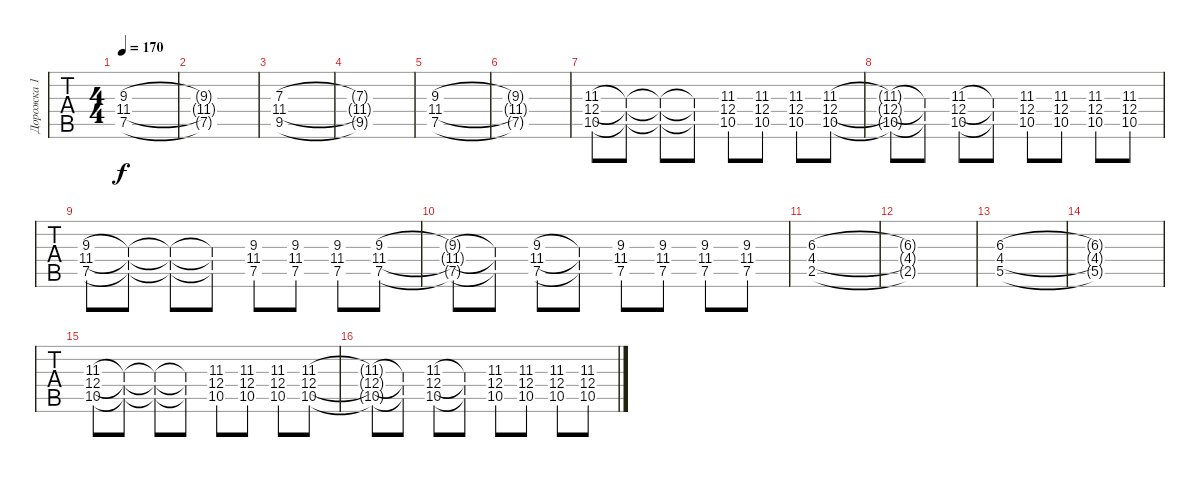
\track ("Дорожка 1" "Дорожка 1") {instrument overdrivenguitar}
\staff {tabs}
\tuning (D4 A3 F3 C3 G2 C2) {hide}
\ts (4 4)
\tempo 170
\clef g2
\ks c
(9.3 11.4 7.5).1{dy f} |
(9.3{t} 11.4{t} 7.5{t}).1 |
(7.3 11.4 9.5).1 |
(7.3{t} 11.4{t} 9.5{t}).1 |
(9.3 11.4 7.5).1 |
(9.3{t} 11.4{t} 7.5{t}).1 |
(11.3 12.4 10.5).8{instrument overdrivenguitar} (11.3{t} 12.4{t} 10.5{t}).8 (11.3{t} 12.4{t} 10.5{t}).8 (11.3{t} 12.4{t} 10.5{t}).8 (11.3 12.4 10.5).8 (11.3 12.4 10.5).8 (11.3 12.4 10.5).8 (11.3 12.4 10.5).8 |
(11.3{t} 12.4{t} 10.5{t}).8 (11.3{t} 12.4{t} 10.5{t}).8 (11.3 12.4 10.5).8 (11.3{t} 12.4{t} 10.5{t}).8 (11.3 12.4 10.5).8 (11.3 12.4 10.5).8 (11.3 12.4 10.5).8 (11.3 12.4 10.5).8 |
(9.3 11.4 7.5).8{instrument overdrivenguitar} (9.3{t} 11.4{t} 7.5{t}).8 (9.3{t} 11.4{t} 7.5{t}).8 (9.3{t} 11.4{t} 7.5{t}).8 (9.3 11.4 7.5).8 (9.3 11.4 7.5).8 (9.3 11.4 7.5).8 (9.3 11.4 7.5).8 |
(9.3{t} 11.4{t} 7.5{t}).8 (9.3{t} 11.4{t} 7.5{t}).8 (9.3 11.4 7.5).8 (9.3{t} 11.4{t} 7.5{t}).8 (9.3 11.4 7.5).8 (9.3 11.4 7.5).8 (9.3 11.4 7.5).8 (9.3 11.4 7.5).8 |
(6.3 4.4 2.5).1 |
(6.3{t} 4.4{t} 2.5{t}).1 |
(6.3 4.4 5.5).1 |
(6.3{t} 4.4{t} 5.5{t}).1 |
(11.3 12.4 10.5).8{instrument overdrivenguitar} (11.3{t} 12.4{t} 10.5{t}).8 (11.3{t} 12.4{t} 10.5{t}).8 (11.3{t} 12.4{t} 10.5{t}).8 (11.3 12.4 10.5).8 (11.3 12.4 10.5).8 (11.3 12.4 10.5).8 (11.3 12.4 10.5).8 |
(11.3{t} 12.4{t} 10.5{t}).8 (11.3{t} 12.4{t} 10.5{t}).8 (11.3 12.4 10.5).8 (11.3{t} 12.4{t} 10.5{t}).8 (11.3 12.4 10.5).8 (11.3 12.4 10.5).8 (11.3 12.4 10.5).8 (11.3 12.4 10.5).8
